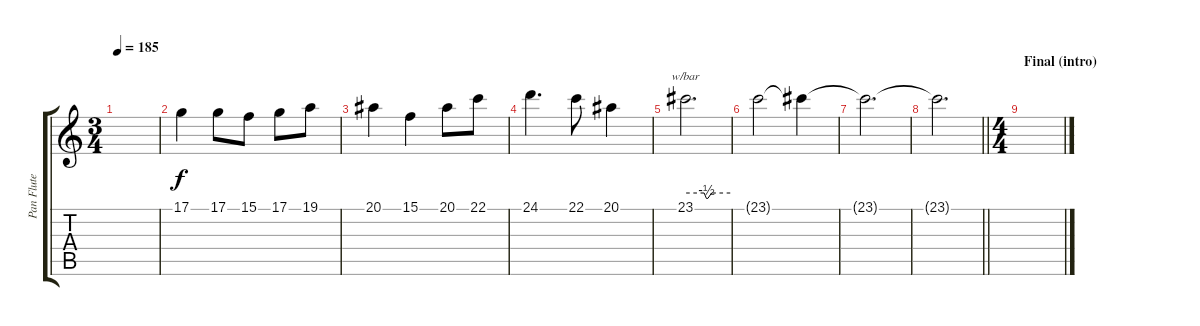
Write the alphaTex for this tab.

\track ("Pan Flute" "Pan Flute") {instrument flute}
\staff {score tabs}
\tuning (D4 A3 F3 C3 G2 D2) {hide}
\ts (3 4)
\tempo 185
\clef g2
\ks c
|
17.1.4 17.1.8 15.1.8 17.1.8 19.1.8 |
20.1.4 15.1.4 20.1.8 22.1.8 |
24.1.4{d} 22.1.8 20.1.4 |
23.1.2{d tbe (custom default 0 0 25 0 28 -2 30 -2 35 0 60 0)} |
23.1{t}.2{volume 4} 23.1{t}.4 |
23.1{t}.2{d} |
\barLineRight lightlight
23.1{t}.2{d} |
\ts (4 4)
\section ("" "Final (intro)")
